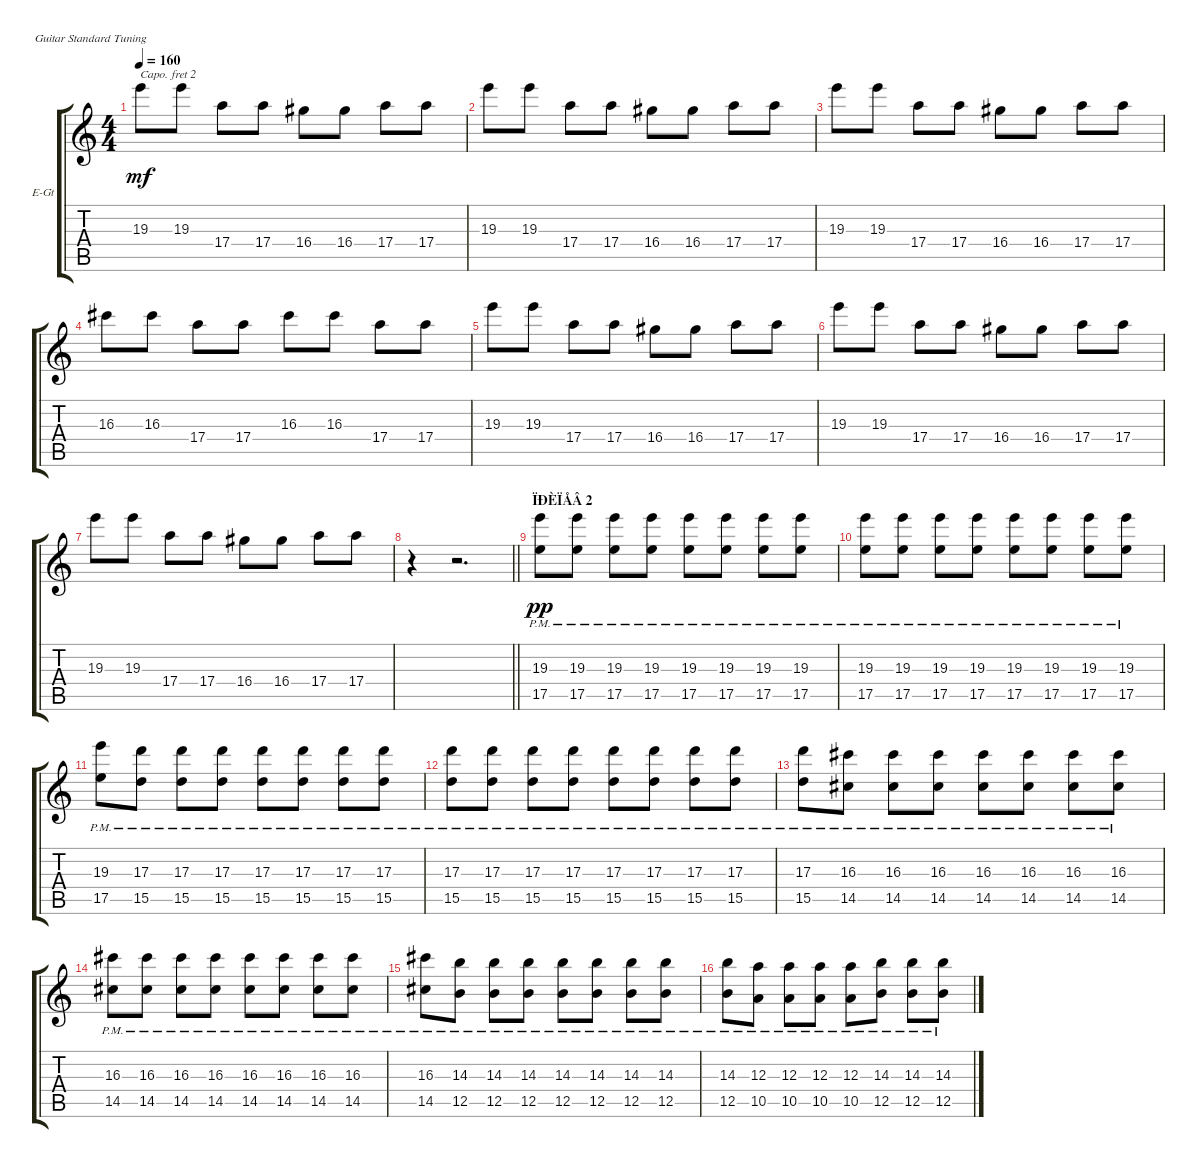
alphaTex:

\bracketExtendMode groupsimilarinstruments
\firstSystemTrackNameOrientation horizontal
\otherSystemsTrackNameOrientation horizontal
\track ("Electric Guitar 2" "E-Gt") {instrument overdrivenguitar}
\staff {score tabs}
\capo 2
\tuning (E4 B3 G3 D3 A2 E2)
\ts (4 4)
\tempo 160
\clef g2
\ks c
19.3.8{dy mf} 19.3.8 17.4.8 17.4.8 16.4.8 16.4.8 17.4.8 17.4.8 |
19.3.8 19.3.8 17.4.8 17.4.8 16.4.8 16.4.8 17.4.8 17.4.8 |
19.3.8 19.3.8 17.4.8 17.4.8 16.4.8 16.4.8 17.4.8 17.4.8 |
16.3.8 16.3.8 17.4.8 17.4.8 16.3.8 16.3.8 17.4.8 17.4.8 |
19.3.8 19.3.8 17.4.8 17.4.8 16.4.8 16.4.8 17.4.8 17.4.8 |
19.3.8 19.3.8 17.4.8 17.4.8 16.4.8 16.4.8 17.4.8 17.4.8 |
19.3.8 19.3.8 17.4.8 17.4.8 16.4.8 16.4.8 17.4.8 17.4.8 |
\barLineRight lightlight
r.4 r.2{d} |
\section ("" "ÏÐÈÏÅÂ 2")
(19.3{pm} 17.5{pm}).8{dy pp} (19.3{pm} 17.5{pm}).8 (19.3{pm} 17.5{pm}).8 (19.3{pm} 17.5{pm}).8 (19.3{pm} 17.5{pm}).8 (19.3{pm} 17.5{pm}).8 (19.3{pm} 17.5{pm}).8 (19.3{pm} 17.5{pm}).8 |
(19.3{pm} 17.5{pm}).8 (19.3{pm} 17.5{pm}).8 (19.3{pm} 17.5{pm}).8 (19.3{pm} 17.5{pm}).8 (19.3{pm} 17.5{pm}).8 (19.3{pm} 17.5{pm}).8 (19.3{pm} 17.5{pm}).8 (19.3{pm} 17.5{pm}).8 |
(19.3{pm} 17.5{pm}).8 (17.3{pm} 15.5{pm}).8 (17.3{pm} 15.5{pm}).8 (17.3{pm} 15.5{pm}).8 (17.3{pm} 15.5{pm}).8 (17.3{pm} 15.5{pm}).8 (17.3{pm} 15.5{pm}).8 (17.3{pm} 15.5{pm}).8 |
(17.3{pm} 15.5{pm}).8 (17.3{pm} 15.5{pm}).8 (17.3{pm} 15.5{pm}).8 (17.3{pm} 15.5{pm}).8 (17.3{pm} 15.5{pm}).8 (17.3{pm} 15.5{pm}).8 (17.3{pm} 15.5{pm}).8 (17.3{pm} 15.5{pm}).8 |
(17.3{pm} 15.5{pm}).8 (16.3{pm} 14.5{pm}).8 (16.3{pm} 14.5{pm}).8 (16.3{pm} 14.5{pm}).8 (16.3{pm} 14.5{pm}).8 (16.3{pm} 14.5{pm}).8 (16.3{pm} 14.5{pm}).8 (16.3{pm} 14.5{pm}).8 |
(16.3{pm} 14.5{pm}).8 (16.3{pm} 14.5{pm}).8 (16.3{pm} 14.5{pm}).8 (16.3{pm} 14.5{pm}).8 (16.3{pm} 14.5{pm}).8 (16.3{pm} 14.5{pm}).8 (16.3{pm} 14.5{pm}).8 (16.3{pm} 14.5{pm}).8 |
(16.3{pm} 14.5{pm}).8 (14.3{pm} 12.5{pm}).8 (14.3{pm} 12.5{pm}).8 (14.3{pm} 12.5{pm}).8 (14.3{pm} 12.5{pm}).8 (14.3{pm} 12.5{pm}).8 (14.3{pm} 12.5{pm}).8 (14.3{pm} 12.5{pm}).8 |
(14.3{pm} 12.5{pm}).8 (12.3{pm} 10.5{pm}).8 (12.3{pm} 10.5{pm}).8 (12.3{pm} 10.5{pm}).8 (12.3{pm} 10.5{pm}).8 (14.3{pm} 12.5{pm}).8 (14.3{pm} 12.5{pm}).8 (14.3{pm} 12.5{pm}).8
